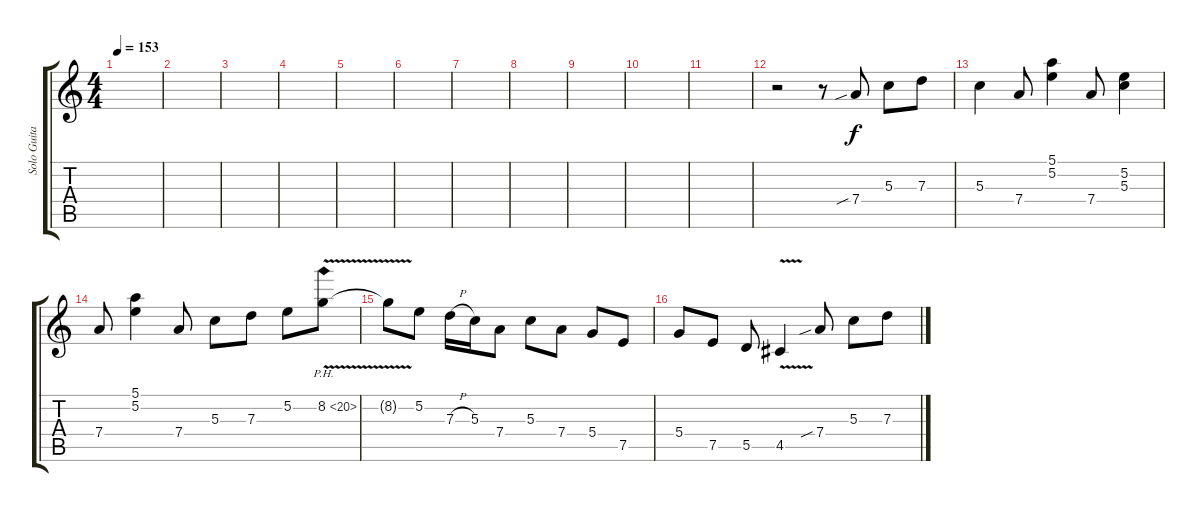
\track ("Solo Guitar" "Solo Guita") {instrument overdrivenguitar}
\staff {score tabs}
\tuning (E4 B3 G3 D3 A2 E2) {hide}
\ts (4 4)
\tempo 153
\clef g2
\ks c
|
|
|
|
|
|
|
|
|
|
|
r.2 r.8 7.4{sib}.8 5.3.8 7.3.8 |
5.3.4 7.4.8 (5.1 5.2).4 7.4.8 (5.2 5.3).4 |
7.4.8 (5.1 5.2).4 7.4.8 5.3.8 7.3.8 5.2.8 8.2{ph 12 v}.8 |
8.2{t}.8 5.2.8 7.3{h}.16 5.3.16 7.4.8 5.3.8 7.4.8 5.4.8 7.5.8 |
5.4.8 7.5.8 5.5.8 4.5{v}.4 7.4{sib}.8 5.3.8 7.3.8
